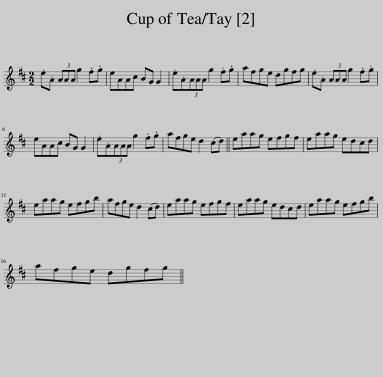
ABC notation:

X:1
L:1/8
M:2/2
I:linebreak $
K:D
V:1 treble
V:1
 .e.A (3AAA g2 .f.g | eAAc BG G2 | .e.A(3AAA g2 .f.g | afge dgfg | .e.A (3AAA g2 .f.g |$ %5
 eAAc BG G2 | .e.A(3AAA g2 .f.g | afge d2 (cd) || eaag efgf | eaag edcd |$ %10
 eaag efgb | afge d2 (cd) | eaag efgf | eaag edcd | eaag efgb |$ %15
 afge dgfg || %16
